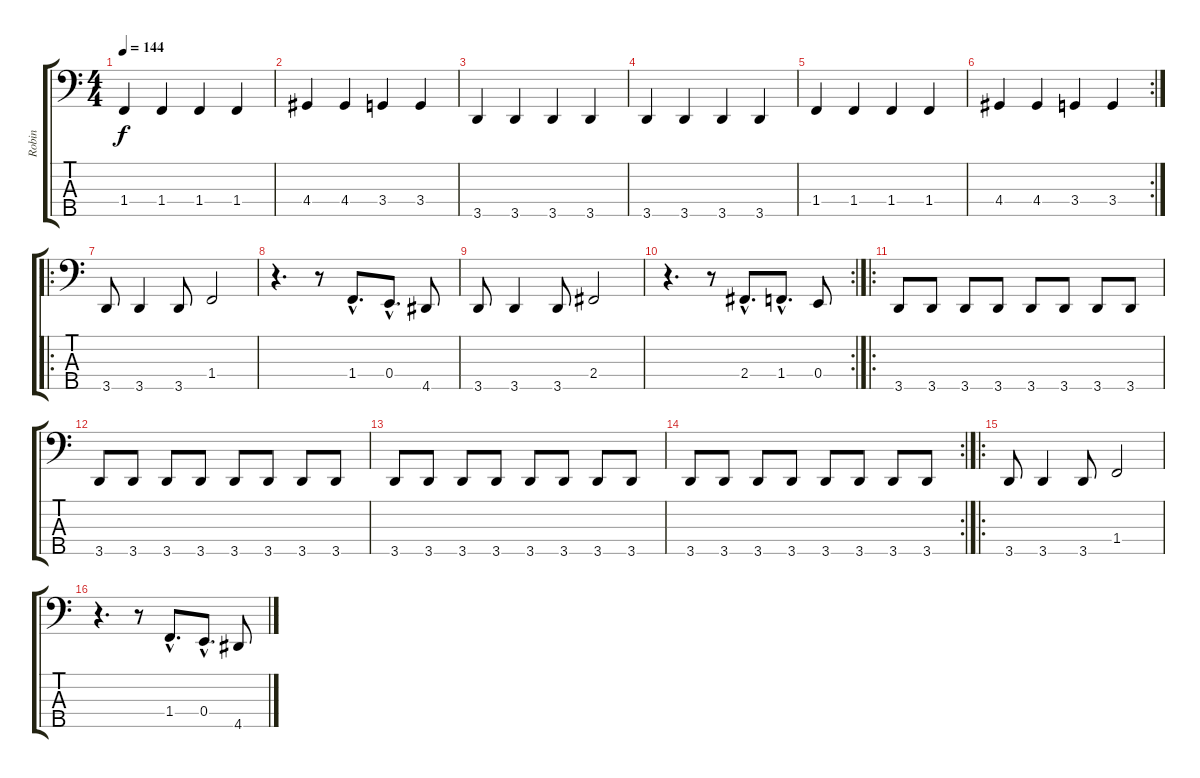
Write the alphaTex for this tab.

\track ("Robin" "Robin") {instrument electricbasspick}
\staff {score tabs}
\tuning (G2 D2 A1 E1 B0) {hide}
\ts (4 4)
\tempo 144
\clef f4
\ks c
1.4.4{dy f} 1.4.4 1.4.4 1.4.4 |
4.4.4 4.4.4 3.4.4 3.4.4 |
3.5.4 3.5.4 3.5.4 3.5.4 |
3.5.4 3.5.4 3.5.4 3.5.4 |
1.4.4 1.4.4 1.4.4 1.4.4 |
\rc 2
4.4.4 4.4.4 3.4.4 3.4.4 |
\ro
3.5.8 3.5.4 3.5.8 1.4.2 |
r.4{d} r.8 1.4{hac}.8{d} 0.4{hac}.8{d} 4.5.8 |
3.5.8 3.5.4 3.5.8 2.4.2 |
\rc 2
r.4{d} r.8 2.4{hac}.8{d} 1.4{hac}.8{d} 0.4.8 |
\ro
3.5.8 3.5.8 3.5.8 3.5.8 3.5.8 3.5.8 3.5.8 3.5.8 |
3.5.8 3.5.8 3.5.8 3.5.8 3.5.8 3.5.8 3.5.8 3.5.8 |
3.5.8 3.5.8 3.5.8 3.5.8 3.5.8 3.5.8 3.5.8 3.5.8 |
\rc 2
3.5.8 3.5.8 3.5.8 3.5.8 3.5.8 3.5.8 3.5.8 3.5.8 |
\ro
3.5.8 3.5.4 3.5.8 1.4.2 |
r.4{d} r.8 1.4{hac}.8{d} 0.4{hac}.8{d} 4.5.8
